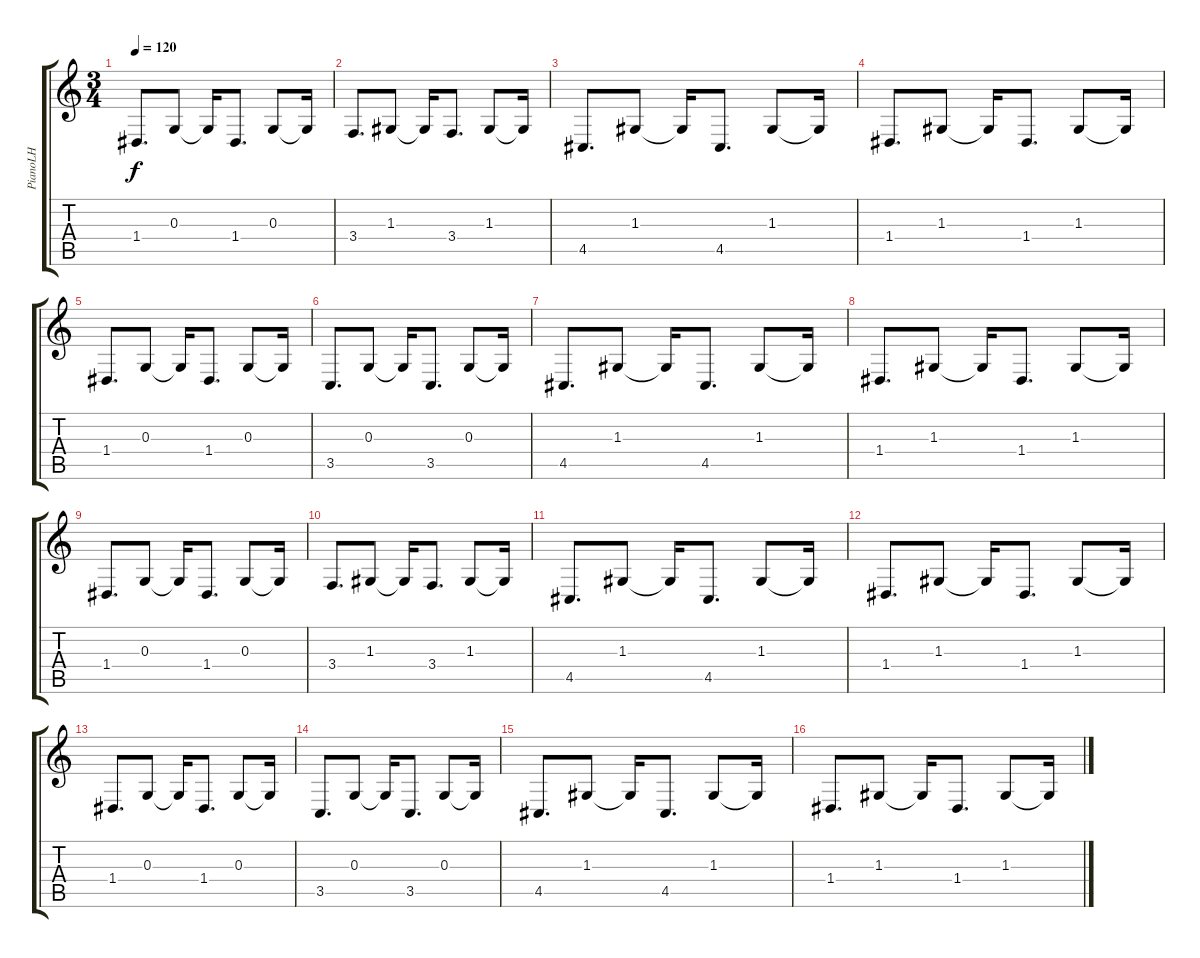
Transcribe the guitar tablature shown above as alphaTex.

\track ("PianoLH" "PianoLH") {instrument electricgrandpiano}
\staff {score tabs}
\tuning (E4 B3 G3 D3 A2 Eb2) {hide}
\ts (3 4)
\tempo 120
\clef g2
\ks c
1.4.8{d dy f} 0.3.8 0.3{t}.16 1.4.8{d} 0.3.8 0.3{t}.16 |
3.4.8{d} 1.3.8 1.3{t}.16 3.4.8{d} 1.3.8 1.3{t}.16 |
4.5.8{d} 1.3.8 1.3{t}.16 4.5.8{d} 1.3.8 1.3{t}.16 |
1.4.8{d} 1.3.8 1.3{t}.16 1.4.8{d} 1.3.8 1.3{t}.16 |
1.4.8{d} 0.3.8 0.3{t}.16 1.4.8{d} 0.3.8 0.3{t}.16 |
3.5.8{d} 0.3.8 0.3{t}.16 3.5.8{d} 0.3.8 0.3{t}.16 |
4.5.8{d} 1.3.8 1.3{t}.16 4.5.8{d} 1.3.8 1.3{t}.16 |
1.4.8{d} 1.3.8 1.3{t}.16 1.4.8{d} 1.3.8 1.3{t}.16 |
1.4.8{d} 0.3.8 0.3{t}.16 1.4.8{d} 0.3.8 0.3{t}.16 |
3.4.8{d} 1.3.8 1.3{t}.16 3.4.8{d} 1.3.8 1.3{t}.16 |
4.5.8{d} 1.3.8 1.3{t}.16 4.5.8{d} 1.3.8 1.3{t}.16 |
1.4.8{d} 1.3.8 1.3{t}.16 1.4.8{d} 1.3.8 1.3{t}.16 |
1.4.8{d} 0.3.8 0.3{t}.16 1.4.8{d} 0.3.8 0.3{t}.16 |
3.5.8{d} 0.3.8 0.3{t}.16 3.5.8{d} 0.3.8 0.3{t}.16 |
4.5.8{d} 1.3.8 1.3{t}.16 4.5.8{d} 1.3.8 1.3{t}.16 |
1.4.8{d} 1.3.8 1.3{t}.16 1.4.8{d} 1.3.8 1.3{t}.16
